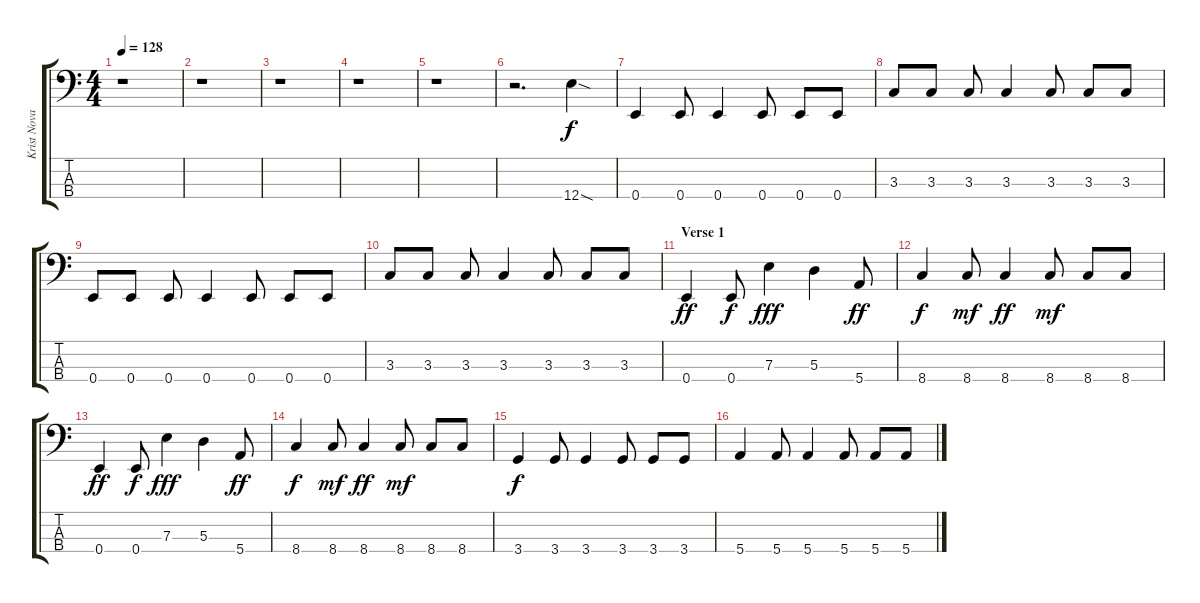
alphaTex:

\track ("Krist Novaselic" "Krist Nova") {instrument electricbasspick}
\staff {score tabs}
\tuning (G2 D2 A1 E1) {hide}
\ts (4 4)
\tempo 128
\clef f4
\ks c
r.1{dy f instrument electricbasspick} |
r.1 |
r.1 |
r.1 |
r.1 |
r.2{d} 12.4{sod}.4 |
0.4.4 0.4.8 0.4.4 0.4.8 0.4.8 0.4.8 |
3.3.8 3.3.8 3.3.8 3.3.4 3.3.8 3.3.8 3.3.8 |
0.4.8 0.4.8 0.4.8 0.4.4 0.4.8 0.4.8 0.4.8 |
3.3.8 3.3.8 3.3.8 3.3.4 3.3.8 3.3.8 3.3.8 |
\section ("" "Verse 1")
0.4.4{dy ff} 0.4.8{dy f} 7.3.4{dy fff} 5.3.4 5.4.8{dy ff} |
8.4.4{dy f} 8.4.8{dy mf} 8.4.4{dy ff} 8.4.8{dy mf} 8.4.8 8.4.8 |
0.4.4{dy ff} 0.4.8{dy f} 7.3.4{dy fff} 5.3.4 5.4.8{dy ff} |
8.4.4{dy f} 8.4.8{dy mf} 8.4.4{dy ff} 8.4.8{dy mf} 8.4.8 8.4.8 |
3.4.4{dy f} 3.4.8 3.4.4 3.4.8 3.4.8 3.4.8 |
5.4.4 5.4.8 5.4.4 5.4.8 5.4.8 5.4.8
